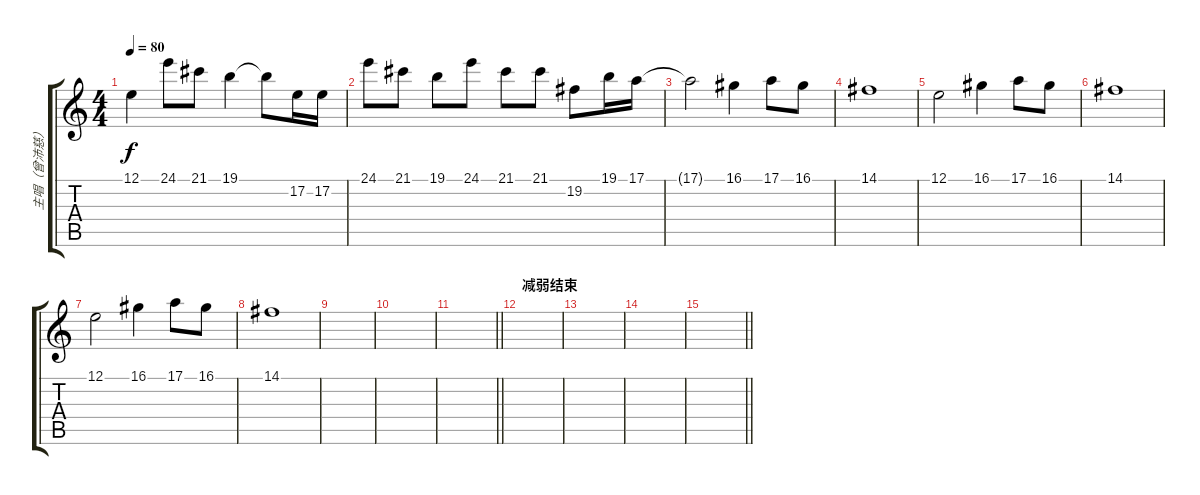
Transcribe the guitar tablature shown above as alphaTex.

\track ("主唱（曾沛慈） " "主唱（曾沛慈） ") {instrument voiceoohs}
\staff {score tabs}
\tuning (E4 B3 G3 D3 A2 E2) {hide}
\ts (4 4)
\tempo 80
\clef g2
\ks c
12.1.4{dy f} 24.1.8 21.1.8 19.1.4 19.1{t}.8 17.2.16 17.2.16 |
24.1.8 21.1.8 19.1.8 24.1.8 21.1.8 21.1.8 19.2.8 19.1.16 17.1.16 |
17.1{t}.2 16.1.4 17.1.8 16.1.8 |
14.1.1 |
12.1.2 16.1.4 17.1.8 16.1.8 |
14.1.1 |
12.1.2 16.1.4 17.1.8 16.1.8 |
14.1.1 |
|
|
\barLineRight lightlight
|
\section ("" "减弱结束")
|
|
|
\barLineRight lightlight
